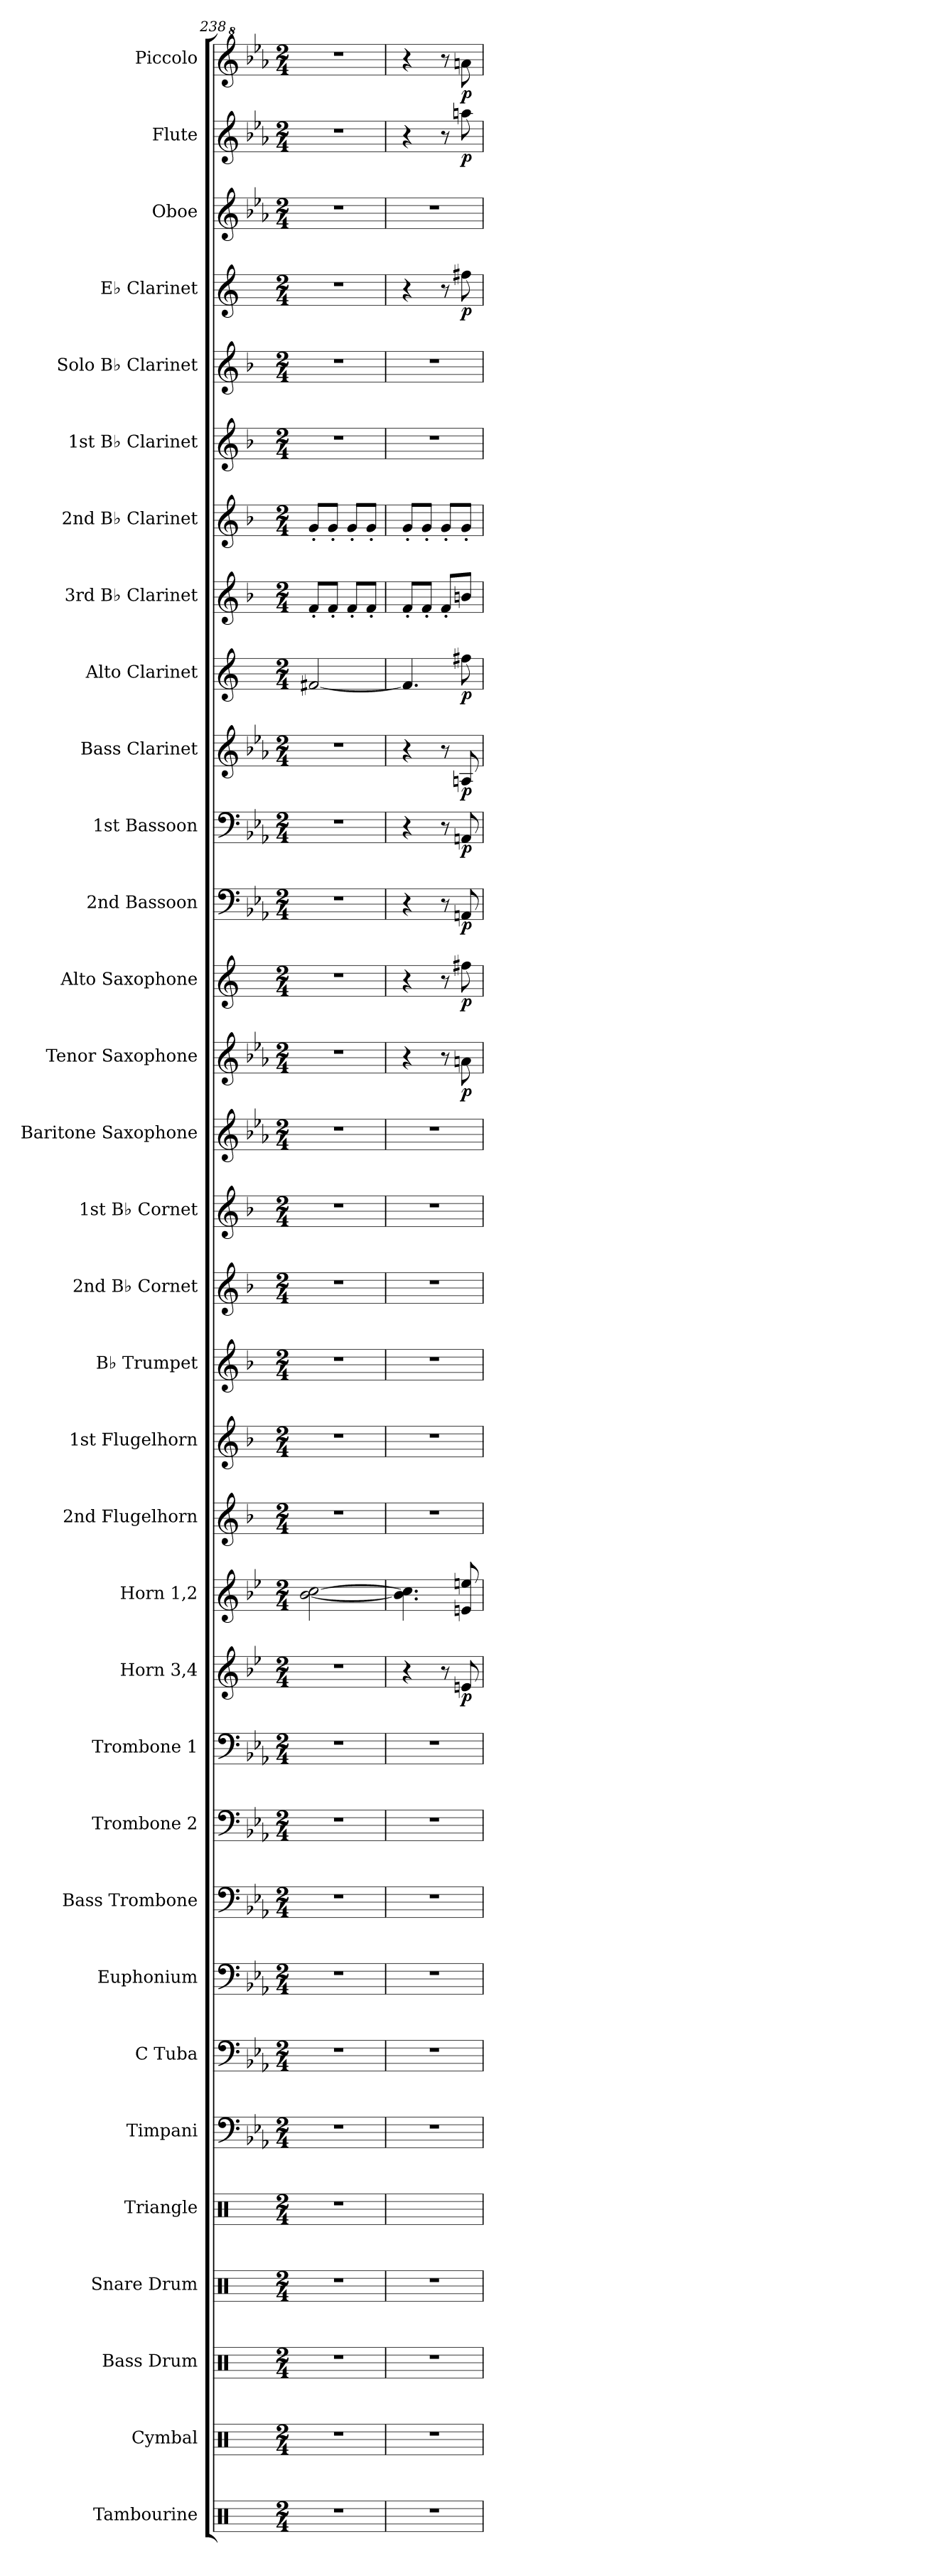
**kern	**kern	**kern	**kern	**kern	**kern	**kern	**kern	**kern	**kern	**kern	**kern	**dynam	**kern	**kern	**kern	**kern	**kern	**kern	**kern	**kern	**dynam	**kern	**dynam	**kern	**dynam	**kern	**dynam	**kern	**dynam	**kern	**dynam	**kern	**kern	**kern	**kern	**kern	**dynam	**kern	**kern	**dynam	**kern	**dynam
*part33	*part32	*part31	*part30	*part29	*part28	*part27	*part26	*part25	*part24	*part23	*part22	*part22	*part21	*part20	*part19	*part18	*part17	*part16	*part15	*part14	*part14	*part13	*part13	*part12	*part12	*part11	*part11	*part10	*part10	*part9	*part9	*part8	*part7	*part6	*part5	*part4	*part4	*part3	*part2	*part2	*part1	*part1
*staff33	*staff32	*staff31	*staff30	*staff29	*staff28	*staff27	*staff26	*staff25	*staff24	*staff23	*staff22	*staff22	*staff21	*staff20	*staff19	*staff18	*staff17	*staff16	*staff15	*staff14	*staff14	*staff13	*staff13	*staff12	*staff12	*staff11	*staff11	*staff10	*staff10	*staff9	*staff9	*staff8	*staff7	*staff6	*staff5	*staff4	*staff4	*staff3	*staff2	*staff2	*staff1	*staff1
*I"Tambourine	*I"Cymbal	*I"Bass Drum	*I"Snare Drum	*I"Triangle	*I"Timpani	*I"C Tuba	*I"Euphonium	*I"Bass Trombone	*I"Trombone 2	*I"Trombone 1	*I"Horn 3,4	*	*I"Horn 1,2	*I"2nd Flugelhorn	*I"1st Flugelhorn	*I"B♭ Trumpet	*I"2nd B♭ Cornet	*I"1st B♭ Cornet	*I"Baritone Saxophone	*I"Tenor Saxophone	*	*I"Alto Saxophone	*	*I"2nd Bassoon	*	*I"1st Bassoon	*	*I"Bass Clarinet	*	*I"Alto Clarinet	*	*I"3rd B♭ Clarinet	*I"2nd B♭ Clarinet	*I"1st B♭ Clarinet	*I"Solo B♭ Clarinet	*I"E♭ Clarinet	*	*I"Oboe	*I"Flute	*	*I"Piccolo	*
*I'Tamb.	*I'Cym.	*I'B. Dr.	*I'Sn. Dr.	*I'Trgl.	*I'Timp.	*I'C Tu.	*I'Eu.	*I'B. Trb.	*I'Trb. 2	*I'Trb. 1	*I'Hn. 3,4	*	*I'Hn. 1,2	*I'2nd Flghn.	*I'1st Flghn.	*I'B♭ Tpt.	*I'2nd B♭ Cnt.	*I'1st B♭ Cnt.	*I'Bar. Sax.	*I'T. Sax.	*	*I'A. Sax.	*	*I'2nd Bsn.	*	*I'1st Bsn.	*	*I'B. Cl.	*	*I'A. Cl.	*	*I'3rd B♭ Cl.	*I'2nd B♭ Cl.	*I'1st B♭ Cl.	*I'Solo B♭ Cl.	*I'E♭ Cl.	*	*I'Ob.	*I'Fl.	*	*I'Picc.	*
*clefX	*clefX	*clefX	*clefX	*clefX	*clefF4	*clefF4	*clefF4	*clefF4	*clefF4	*clefF4	*clefG2	*	*clefG2	*clefG2	*clefG2	*clefG2	*clefG2	*clefG2	*clefG2	*clefG2	*	*clefG2	*	*clefF4	*	*clefF4	*	*clefG2	*	*clefG2	*	*clefG2	*clefG2	*clefG2	*clefG2	*clefG2	*	*clefG2	*clefG2	*	*clefG^2	*
*	*	*	*	*	*	*	*	*	*	*	*ITrd4c7	*	*ITrd4c7	*ITrd1c2	*ITrd1c2	*ITrd1c2	*ITrd1c2	*ITrd1c2	*ITrd12c21	*ITrd8c14	*	*ITrd5c9	*	*	*	*	*	*ITrd8c14	*	*ITrd5c9	*	*ITrd1c2	*ITrd1c2	*ITrd1c2	*ITrd1c2	*ITrd-2c-3	*	*	*	*	*ITrd-7c-12	*
*k[]	*k[]	*k[]	*k[]	*k[]	*k[b-e-a-]	*k[b-e-a-]	*k[b-e-a-]	*k[b-e-a-]	*k[b-e-a-]	*k[b-e-a-]	*k[b-e-a-]	*	*k[b-e-a-]	*k[b-e-a-]	*k[b-e-a-]	*k[b-e-a-]	*k[b-e-a-]	*k[b-e-a-]	*k[b-e-a-]	*k[b-e-a-]	*	*k[b-e-a-]	*	*k[b-e-a-]	*	*k[b-e-a-]	*	*k[b-e-a-]	*	*k[b-e-a-]	*	*k[b-e-a-]	*k[b-e-a-]	*k[b-e-a-]	*k[b-e-a-]	*k[b-e-a-]	*	*k[b-e-a-]	*k[b-e-a-]	*	*k[b-e-a-]	*
*C:	*C:	*C:	*C:	*C:	*E-:	*E-:	*E-:	*E-:	*E-:	*E-:	*E-:	*	*E-:	*E-:	*E-:	*E-:	*E-:	*E-:	*E-:	*E-:	*	*E-:	*	*E-:	*	*E-:	*	*E-:	*	*E-:	*	*E-:	*E-:	*E-:	*E-:	*E-:	*	*E-:	*E-:	*	*E-:	*
*M2/4	*M2/4	*M2/4	*M2/4	*M2/4	*M2/4	*M2/4	*M2/4	*M2/4	*M2/4	*M2/4	*M2/4	*	*M2/4	*M2/4	*M2/4	*M2/4	*M2/4	*M2/4	*M2/4	*M2/4	*	*M2/4	*	*M2/4	*	*M2/4	*	*M2/4	*	*M2/4	*	*M2/4	*M2/4	*M2/4	*M2/4	*M2/4	*	*M2/4	*M2/4	*	*M2/4	*
=238	=238	=238	=238	=238	=238	=238	=238	=238	=238	=238	=238	=238	=238	=238	=238	=238	=238	=238	=238	=238	=238	=238	=238	=238	=238	=238	=238	=238	=238	=238	=238	=238	=238	=238	=238	=238	=238	=238	=238	=238	=238	=238
2r	2r	2r	2r	2r	2r	2r	2r	2r	2r	2r	2r	.	[2e-\ [2f\	2r	2r	2r	2r	2r	2r	2r	.	2r	.	2r	.	2r	.	2r	.	[2An/	.	8e-'/L	8f'/L	2r	2r	2r	.	2r	2r	.	2r	.
.	.	.	.	.	.	.	.	.	.	.	.	.	.	.	.	.	.	.	.	.	.	.	.	.	.	.	.	.	.	.	.	8e-'/J	8f'/J	.	.	.	.	.	.	.	.	.
.	.	.	.	.	.	.	.	.	.	.	.	.	.	.	.	.	.	.	.	.	.	.	.	.	.	.	.	.	.	.	.	8e-'/L	8f'/L	.	.	.	.	.	.	.	.	.
.	.	.	.	.	.	.	.	.	.	.	.	.	.	.	.	.	.	.	.	.	.	.	.	.	.	.	.	.	.	.	.	8e-'/J	8f'/J	.	.	.	.	.	.	.	.	.
=239	=239	=239	=239	=239	=239	=239	=239	=239	=239	=239	=239	=239	=239	=239	=239	=239	=239	=239	=239	=239	=239	=239	=239	=239	=239	=239	=239	=239	=239	=239	=239	=239	=239	=239	=239	=239	=239	=239	=239	=239	=239	=239
2r	2r	2r	2r	2R\	2r	2r	2r	2r	2r	2r	4r	.	4.e-\] 4.f\]	2r	2r	2r	2r	2r	2r	4r	.	4r	.	4r	.	4r	.	4r	.	4.A/]	.	8e-'/L	8f'/L	2r	2r	4r	.	2r	4r	.	4r	.
.	.	.	.	.	.	.	.	.	.	.	.	.	.	.	.	.	.	.	.	.	.	.	.	.	.	.	.	.	.	.	.	8e-'/J	8f'/J	.	.	.	.	.	.	.	.	.
.	.	.	.	.	.	.	.	.	.	.	8r	.	.	.	.	.	.	.	.	8r	.	8r	.	8r	.	8r	.	8r	.	.	.	8e-'/L	8f'/L	.	.	8r	.	.	8r	.	8r	.
!	!	!	!	!	!	!	!	!	!	!	!	!LO:DY:b	!	!	!	!	!	!	!	!	!LO:DY:b	!	!LO:DY:b	!	!LO:DY:b	!	!LO:DY:b	!	!LO:DY:b	!	!LO:DY:b	!	!	!	!	!	!LO:DY:b	!	!	!LO:DY:b	!	!LO:DY:b
.	.	.	.	.	.	.	.	.	.	.	8An/	p	8An/ 8an/	.	.	.	.	.	.	8An\	p	8an\	p	8AAn/	p	8AAn/	p	8AAn/	p	8an\	p	8an/J	8f'/J	.	.	8aan\	p	.	8aan\	p	8aaan\	p
=	=	=	=	=	=	=	=	=	=	=	=	=	=	=	=	=	=	=	=	=	=	=	=	=	=	=	=	=	=	=	=	=	=	=	=	=	=	=	=	=	=	=
*-	*-	*-	*-	*-	*-	*-	*-	*-	*-	*-	*-	*-	*-	*-	*-	*-	*-	*-	*-	*-	*-	*-	*-	*-	*-	*-	*-	*-	*-	*-	*-	*-	*-	*-	*-	*-	*-	*-	*-	*-	*-	*-
